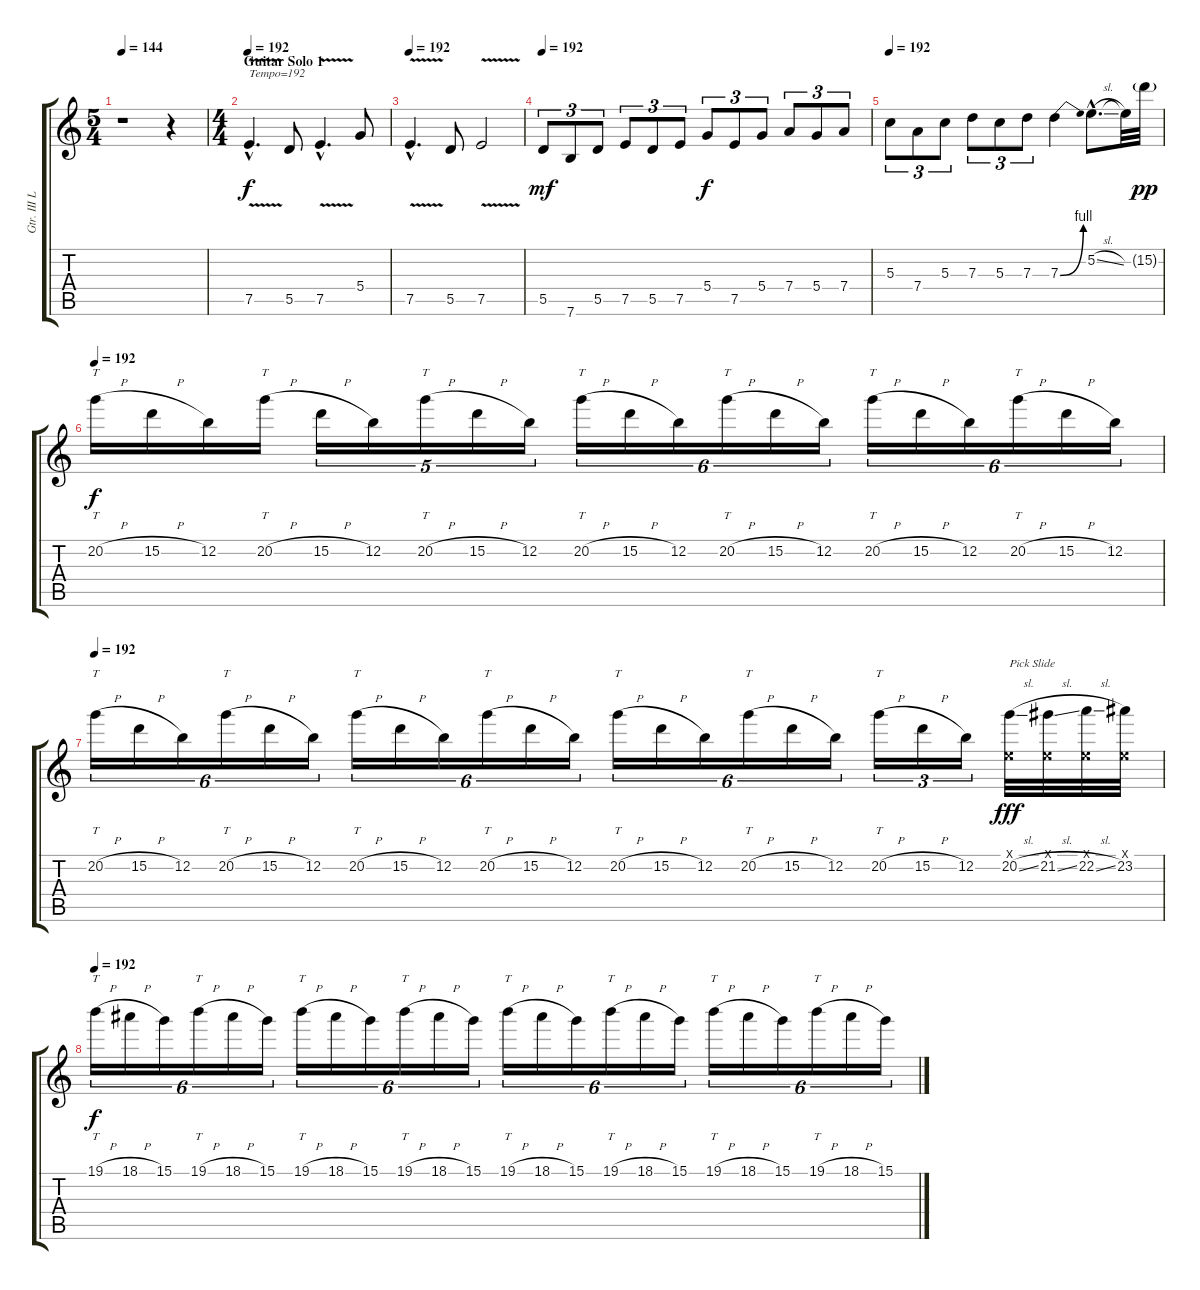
\track ("Gtr. III Lead" "Gtr. III L") {instrument overdrivenguitar}
\staff {score tabs}
\tuning (E4 B3 G3 D3 A2 E2) {hide}
\ts (5 4)
\tempo 144
\clef g2
\ks c
r.1{dy mp} r.4 |
\ts (4 4)
\section ("" "Guitar Solo 1")
\tempo 192
7.5{v hac}.4{d txt "Tempo=192" dy f} 5.5.8 7.5{v hac}.4{d} 5.4.8 |
\tempo 192
7.5{v hac}.4{d} 5.5.8 7.5{v}.2 |
\tempo 192
5.5.8{tu (3 2) dy mf} 7.6.8{tu (3 2)} 5.5.8{tu (3 2)} 7.5.8{tu (3 2)} 5.5.8{tu (3 2)} 7.5.8{tu (3 2)} 5.4.8{tu (3 2) dy f} 7.5.8{tu (3 2)} 5.4.8{tu (3 2)} 7.4.8{tu (3 2)} 5.4.8{tu (3 2)} 7.4.8{tu (3 2)} |
\tempo 192
5.3.8{tu (3 2)} 7.4.8{tu (3 2)} 5.3.8{tu (3 2)} 7.3.8{tu (3 2)} 5.3.8{tu (3 2)} 7.3.8{tu (3 2)} 7.3{be (bend 0 0 60 4)}.4 5.2{sl hac}.8{d} 5.2{t}.32 15.2{g}.32{dy pp} |
\tempo 192
20.2{h}.16{tt dy f} 15.2{h}.16 12.2.16 20.2{h}.16{tt} 15.2{h}.16{tu (5 4)} 12.2.16{tu (5 4)} 20.2{h}.16{tt tu (5 4)} 15.2{h}.16{tu (5 4)} 12.2.16{tu (5 4)} 20.2{h}.16{tt tu (6 4)} 15.2{h}.16{tu (6 4)} 12.2.16{tu (6 4)} 20.2{h}.16{tt tu (6 4)} 15.2{h}.16{tu (6 4)} 12.2.16{tu (6 4)} 20.2{h}.16{tt tu (6 4)} 15.2{h}.16{tu (6 4)} 12.2.16{tu (6 4)} 20.2{h}.16{tt tu (6 4)} 15.2{h}.16{tu (6 4)} 12.2.16{tu (6 4)} |
\tempo 192
20.2{h}.16{tt tu (6 4)} 15.2{h}.16{tu (6 4)} 12.2.16{tu (6 4)} 20.2{h}.16{tt tu (6 4)} 15.2{h}.16{tu (6 4)} 12.2.16{tu (6 4)} 20.2{h}.16{tt tu (6 4)} 15.2{h}.16{tu (6 4)} 12.2.16{tu (6 4)} 20.2{h}.16{tt tu (6 4)} 15.2{h}.16{tu (6 4)} 12.2.16{tu (6 4)} 20.2{h}.16{tt tu (6 4)} 15.2{h}.16{tu (6 4)} 12.2.16{tu (6 4)} 20.2{h}.16{tt tu (6 4)} 15.2{h}.16{tu (6 4)} 12.2.16{tu (6 4)} 20.2{h}.16{tt tu (3 2)} 15.2{h}.16{tu (3 2)} 12.2.16{tu (3 2)} (0.1{x} 20.2{sl}).32{txt "Pick Slide" dy fff instrument guitarfretnoise} (0.1{x} 21.2{sl}).32 (0.1{x} 22.2{sl}).32 (0.1{x} 23.2).32 |
\tempo 192
19.1{h}.16{tt tu (6 4) dy f instrument overdrivenguitar} 18.1{h}.16{tu (6 4)} 15.1.16{tu (6 4)} 19.1{h}.16{tt tu (6 4)} 18.1{h}.16{tu (6 4)} 15.1.16{tu (6 4)} 19.1{h}.16{tt tu (6 4)} 18.1{h}.16{tu (6 4)} 15.1.16{tu (6 4)} 19.1{h}.16{tt tu (6 4)} 18.1{h}.16{tu (6 4)} 15.1.16{tu (6 4)} 19.1{h}.16{tt tu (6 4)} 18.1{h}.16{tu (6 4)} 15.1.16{tu (6 4)} 19.1{h}.16{tt tu (6 4)} 18.1{h}.16{tu (6 4)} 15.1.16{tu (6 4)} 19.1{h}.16{tt tu (6 4)} 18.1{h}.16{tu (6 4)} 15.1.16{tu (6 4)} 19.1{h}.16{tt tu (6 4)} 18.1{h}.16{tu (6 4)} 15.1.16{tu (6 4)}
